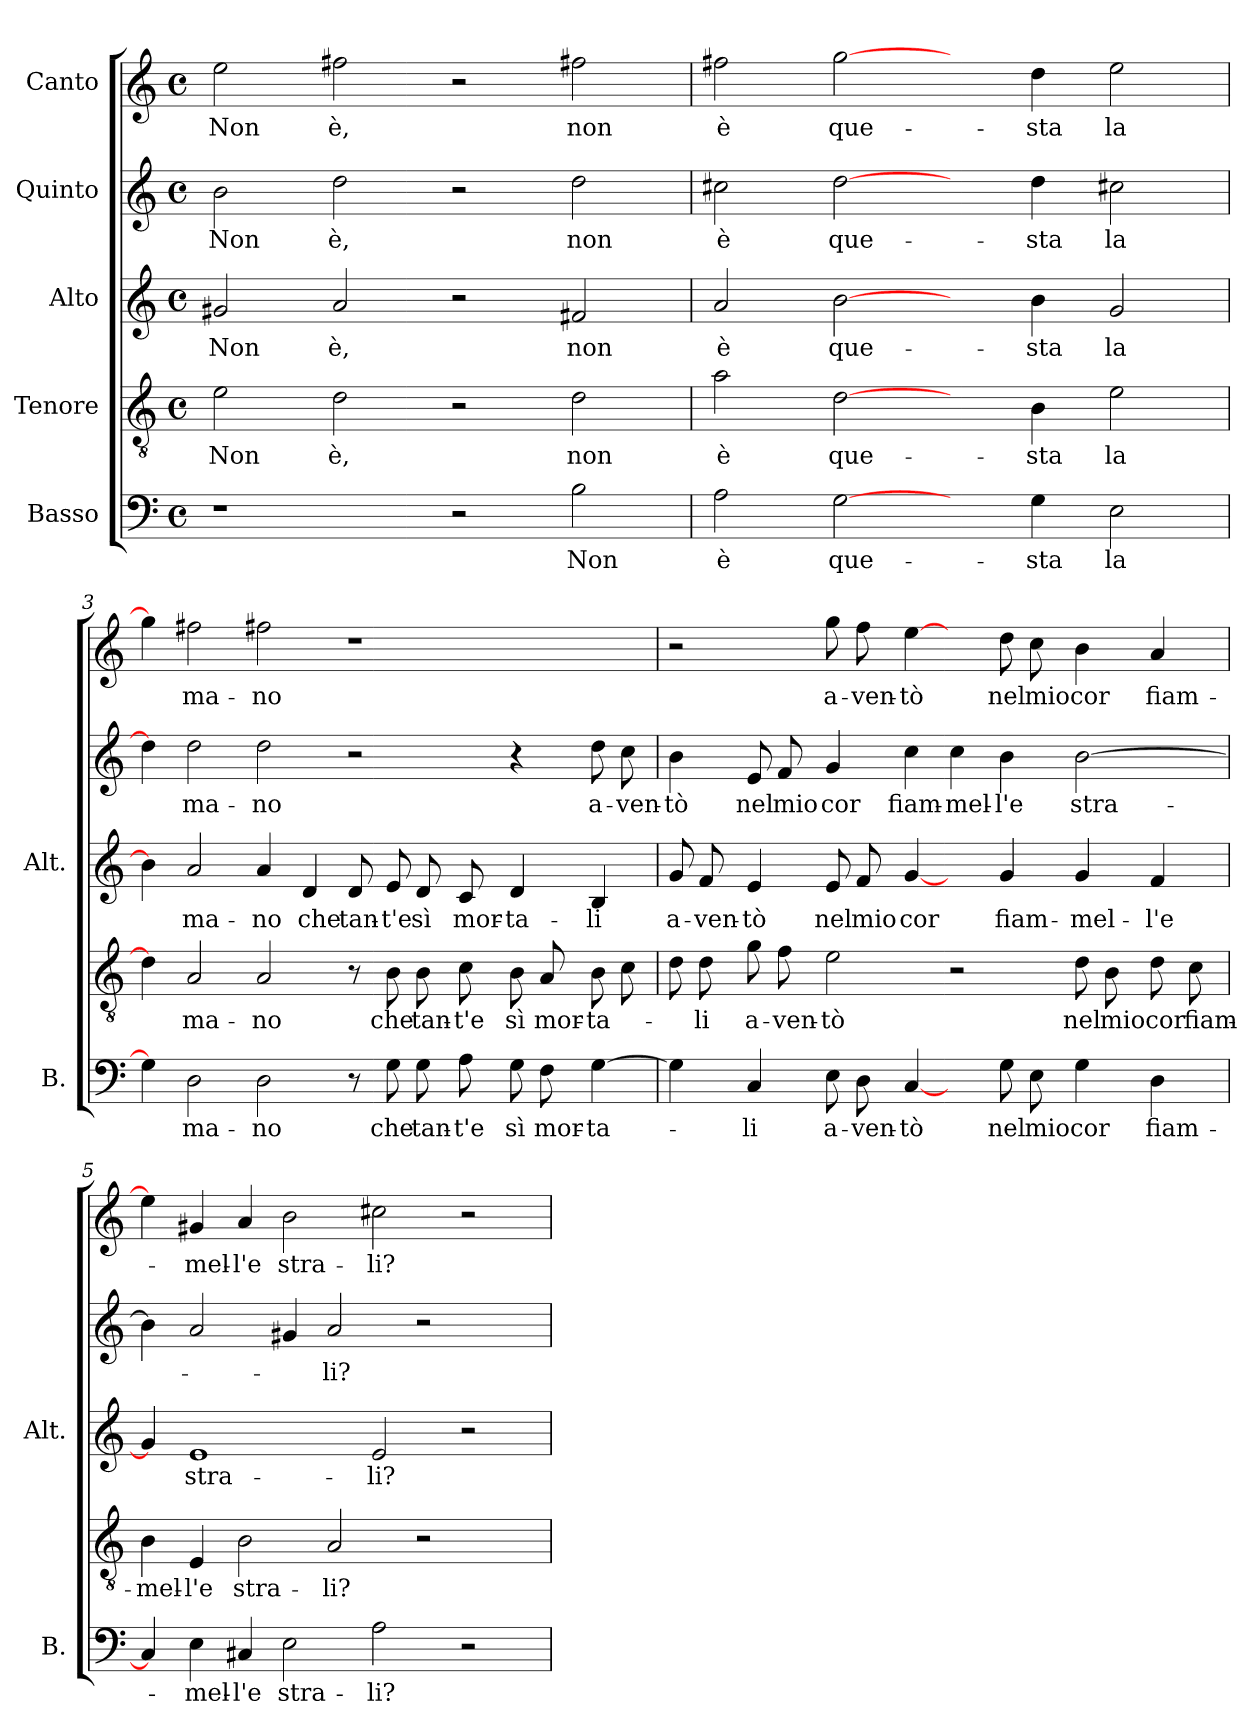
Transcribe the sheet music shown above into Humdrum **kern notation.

**kern	**text	**kern	**text	**kern	**text	**kern	**text	**kern	**text
*part5	*part5	*part4	*part4	*part3	*part3	*part2	*part2	*part1	*part1
*staff5	*staff5	*staff4	*staff4	*staff3	*staff3	*staff2	*staff2	*staff1	*staff1
*I"Basso	*	*I"Tenore	*	*I"Alto	*	*I"Quinto	*	*I"Canto	*
*I'B.	*	*	*	*I'Alt.	*	*	*	*	*
*clefF4	*	*clefGv2	*	*clefG2	*	*clefG2	*	*clefG2	*
*k[]	*	*k[]	*	*k[]	*	*k[]	*	*k[]	*
*C:	*	*C:	*	*C:	*	*C:	*	*C:	*
*M4/4	*	*M4/4	*	*M4/4	*	*M4/4	*	*M4/4	*
*met(c)	*	*met(c)	*	*met(c)	*	*met(c)	*	*met(c)	*
=1	=1	=1	=1	=1	=1	=1	=1	=1	=1
1r	.	2e\	Non	2g#X/	Non	2b\	Non	2ee\	Non
.	.	2d\	è,	2a/	è,	2dd\	è,	2ff#X\	è,
2r	.	2r	.	2r	.	2r	.	2r	.
2B\	Non	2d\	non	2f#X/	non	2dd\	non	2ff#X\	non
=2	=2	=2	=2	=2	=2	=2	=2	=2	=2
2A\	è	2a\	è	2a/	è	2cc#X\	è	2ff#X\	è
[2G\	que-	[2d\	que-	[2b\	que-	[2dd\	que-	[2gg\	que-
4ryy	.	4ryy	.	4ryy	.	4ryy	.	4ryy	.
4G\	-sta	4B\	-sta	4b\	-sta	4dd\	-sta	4dd\	-sta
2E\	la	2e\	la	2g/	la	2cc#X\	la	2ee\	la
=3	=3	=3	=3	=3	=3	=3	=3	=3	=3
4G\]	.	4d\]	.	4b\]	.	4dd\]	.	4gg\]	.
2D\	ma-	2A/	ma-	2a/	ma-	2dd\	ma-	2ff#X\	ma-
2D\	-no	2A/	-no	4a/	-no	2dd\	-no	2ff#X\	-no
.	.	.	.	4d/	che	.	.	.	.
8r	.	8r	.	8d/	tan-	2r	.	1r	.
8G\	che	8B\	che	8e/	-t'e	.	.	.	.
8G\	tan-	8B\	tan-	8d/	sì	.	.	.	.
8A\	-t'e	8c\	-t'e	8c/	mor-	.	.	.	.
8G\	sì	8B\	sì	4d/	-ta-	4r	.	.	.
8F\	mor-	8A/	mor-	.	.	.	.	.	.
[4G\	-ta-	8B\	-ta-	4B/	-li	8dd\	a-	.	.
.	.	8c\	.	.	.	8cc\	-ven-	.	.
=4	=4	=4	=4	=4	=4	=4	=4	=4	=4
4G\]	.	8d\	.	8g/	a-	4b\	-tò	2r	.
.	.	8d\	-li	8f/	-ven-	.	.	.	.
4C/	-li	8g\	a-	4e/	-tò	8e/	nel	.	.
.	.	8f\	-ven-	.	.	8f/	mio	.	.
8E\	a-	2e\	-tò	8e/	nel	4g/	cor	8gg\	a-
8D\	-ven-	.	.	8f/	mio	.	.	8ff\	-ven-
[4C/	-tò	.	.	[4g/	cor	4cc\	fiam-	[4ee\	-tò
4ryy	.	2r	.	4ryy	.	4cc\	-mel-	4ryy	.
8G\	nel	.	.	4g/	fiam-	4b\	-l'e	8dd\	nel
8E\	mio	.	.	.	.	.	.	8cc\	mio
4G\	cor	8d\	nel	4g/	-mel-	[2b\	stra-	4b\	cor
.	.	8B\	mio	.	.	.	.	.	.
4D\	fiam-	8d\	cor	4f/	-l'e	.	.	4a/	fiam-
.	.	8c\	fiam-	.	.	.	.	.	.
=5	=5	=5	=5	=5	=5	=5	=5	=5	=5
4C/]	.	4B\	-mel-	4g/]	.	4b\]	.	4ee\]	.
4E\	-mel-	4E/	-l'e	1e/	stra-	2a/	.	4g#X/	-mel-
4C#X/	-l'e	2B\	stra-	.	.	.	.	4a/	-l'e
2E\	stra-	.	.	.	.	4g#X/	.	2b\	stra-
.	.	2A/	-li?	.	.	2a/	-li?	.	.
2A\	-li?	.	.	2e/	-li?	.	.	2cc#X\	-li?
.	.	2r	.	.	.	2r	.	.	.
2r	.	.	.	2r	.	.	.	2r	.
.	.	4ryy	.	.	.	4ryy	.	.	.
=	=	=	=	=	=	=	=	=	=
*-	*-	*-	*-	*-	*-	*-	*-	*-	*-
